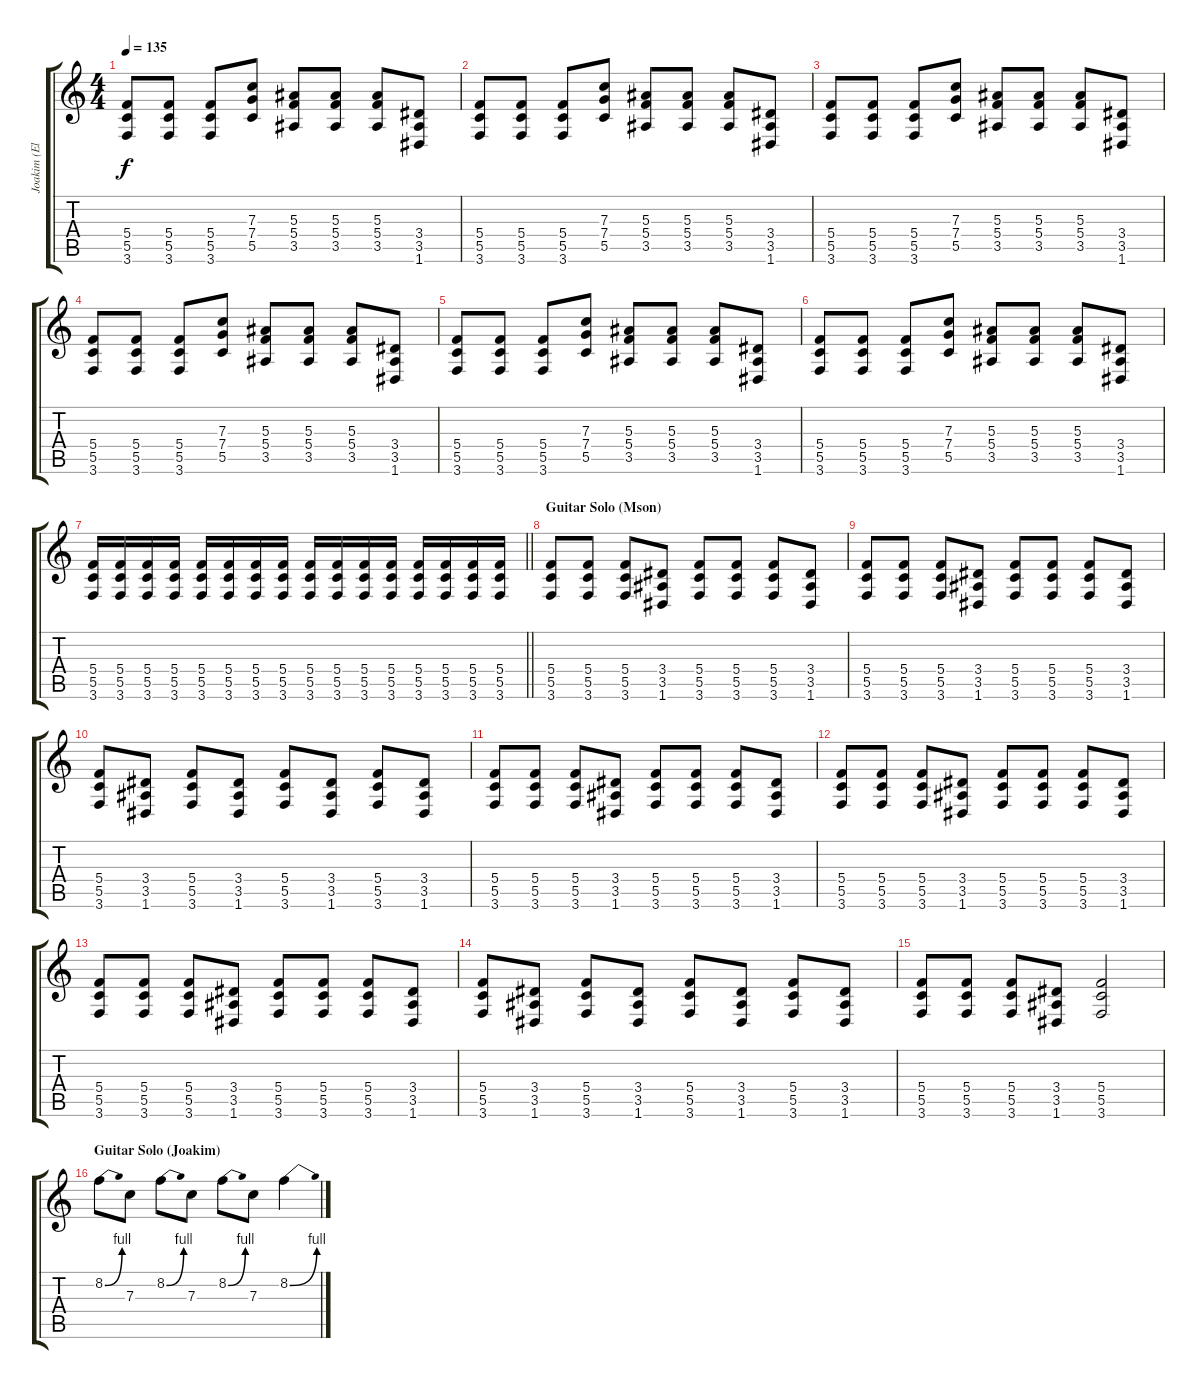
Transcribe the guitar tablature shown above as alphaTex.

\track ("Joakim (El-gitarr)" "Joakim (El") {instrument distortionguitar}
\staff {score tabs}
\tuning (D4 A3 F3 C3 G2 D2) {hide}
\ts (4 4)
\tempo 135
\clef g2
\ks c
(5.4 5.5 3.6).8{dy f} (5.4 5.5 3.6).8 (5.4 5.5 3.6).8 (7.3 7.4 5.5).8 (5.3 5.4 3.5).8 (5.3 5.4 3.5).8 (5.3 5.4 3.5).8 (3.4 3.5 1.6).8 |
(5.4 5.5 3.6).8 (5.4 5.5 3.6).8 (5.4 5.5 3.6).8 (7.3 7.4 5.5).8 (5.3 5.4 3.5).8 (5.3 5.4 3.5).8 (5.3 5.4 3.5).8 (3.4 3.5 1.6).8 |
(5.4 5.5 3.6).8 (5.4 5.5 3.6).8 (5.4 5.5 3.6).8 (7.3 7.4 5.5).8 (5.3 5.4 3.5).8 (5.3 5.4 3.5).8 (5.3 5.4 3.5).8 (3.4 3.5 1.6).8 |
(5.4 5.5 3.6).8 (5.4 5.5 3.6).8 (5.4 5.5 3.6).8 (7.3 7.4 5.5).8 (5.3 5.4 3.5).8 (5.3 5.4 3.5).8 (5.3 5.4 3.5).8 (3.4 3.5 1.6).8 |
(5.4 5.5 3.6).8 (5.4 5.5 3.6).8 (5.4 5.5 3.6).8 (7.3 7.4 5.5).8 (5.3 5.4 3.5).8 (5.3 5.4 3.5).8 (5.3 5.4 3.5).8 (3.4 3.5 1.6).8 |
(5.4 5.5 3.6).8 (5.4 5.5 3.6).8 (5.4 5.5 3.6).8 (7.3 7.4 5.5).8 (5.3 5.4 3.5).8 (5.3 5.4 3.5).8 (5.3 5.4 3.5).8 (3.4 3.5 1.6).8 |
\barLineRight lightlight
(5.4 5.5 3.6).16 (5.4 5.5 3.6).16 (5.4 5.5 3.6).16 (5.4 5.5 3.6).16 (5.4 5.5 3.6).16 (5.4 5.5 3.6).16 (5.4 5.5 3.6).16 (5.4 5.5 3.6).16 (5.4 5.5 3.6).16 (5.4 5.5 3.6).16 (5.4 5.5 3.6).16 (5.4 5.5 3.6).16 (5.4 5.5 3.6).16 (5.4 5.5 3.6).16 (5.4 5.5 3.6).16 (5.4 5.5 3.6).16 |
\section ("" "Guitar Solo (Mson)")
(5.4 5.5 3.6).8 (5.4 5.5 3.6).8 (5.4 5.5 3.6).8 (3.4 3.5 1.6).8 (5.4 5.5 3.6).8 (5.4 5.5 3.6).8 (5.4 5.5 3.6).8 (3.4 3.5 1.6).8 |
(5.4 5.5 3.6).8 (5.4 5.5 3.6).8 (5.4 5.5 3.6).8 (3.4 3.5 1.6).8 (5.4 5.5 3.6).8 (5.4 5.5 3.6).8 (5.4 5.5 3.6).8 (3.4 3.5 1.6).8 |
(5.4 5.5 3.6).8 (3.4 3.5 1.6).8 (5.4 5.5 3.6).8 (3.4 3.5 1.6).8 (5.4 5.5 3.6).8 (3.4 3.5 1.6).8 (5.4 5.5 3.6).8 (3.4 3.5 1.6).8 |
(5.4 5.5 3.6).8 (5.4 5.5 3.6).8 (5.4 5.5 3.6).8 (3.4 3.5 1.6).8 (5.4 5.5 3.6).8 (5.4 5.5 3.6).8 (5.4 5.5 3.6).8 (3.4 3.5 1.6).8 |
(5.4 5.5 3.6).8 (5.4 5.5 3.6).8 (5.4 5.5 3.6).8 (3.4 3.5 1.6).8 (5.4 5.5 3.6).8 (5.4 5.5 3.6).8 (5.4 5.5 3.6).8 (3.4 3.5 1.6).8 |
(5.4 5.5 3.6).8 (5.4 5.5 3.6).8 (5.4 5.5 3.6).8 (3.4 3.5 1.6).8 (5.4 5.5 3.6).8 (5.4 5.5 3.6).8 (5.4 5.5 3.6).8 (3.4 3.5 1.6).8 |
(5.4 5.5 3.6).8 (3.4 3.5 1.6).8 (5.4 5.5 3.6).8 (3.4 3.5 1.6).8 (5.4 5.5 3.6).8 (3.4 3.5 1.6).8 (5.4 5.5 3.6).8 (3.4 3.5 1.6).8 |
(5.4 5.5 3.6).8 (5.4 5.5 3.6).8 (5.4 5.5 3.6).8 (3.4 3.5 1.6).8 (5.4 5.5 3.6).2 |
\section ("" "Guitar Solo (Joakim)")
8.2{be (bend 0 0 60 4)}.8{volume 13} 7.3.8 8.2{be (bend 0 0 60 4)}.8 7.3.8 8.2{be (bend 0 0 60 4)}.8 7.3.8 8.2{be (bend 0 0 60 4)}.4
